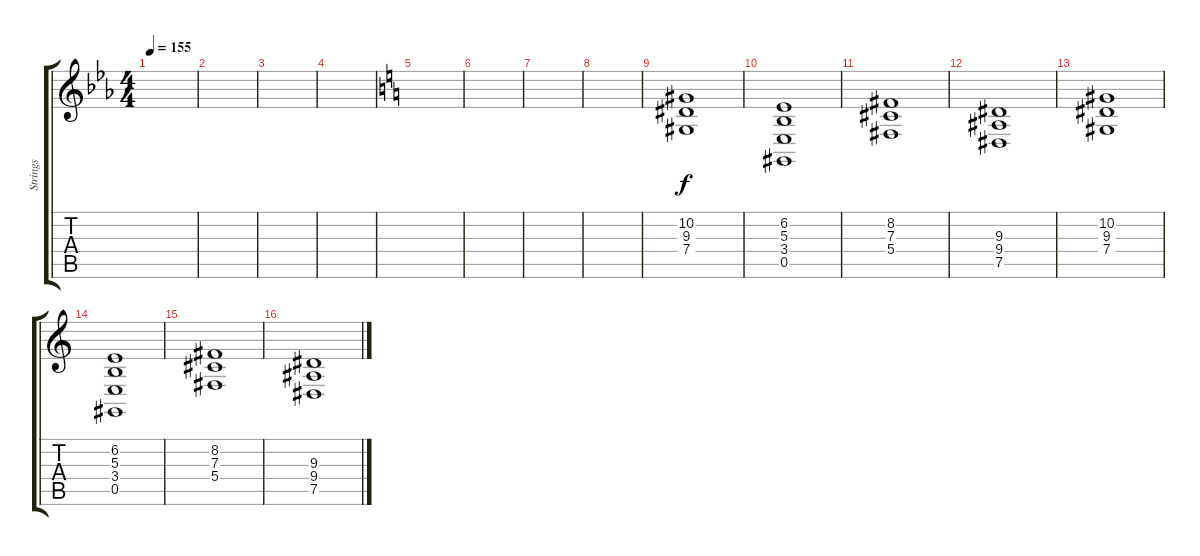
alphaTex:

\track ("Strings" "Strings") {instrument stringensemble1}
\staff {score tabs}
\tuning (Eb4 Bb3 Gb3 Db3 Ab2 Eb2) {hide}
\ts (4 4)
\tempo 155
\clef g2
\ks cminor
|
|
|
|
\ks c
|
|
|
|
(10.2 9.3 7.4).1 |
(6.2 5.3 3.4 0.5).1 |
(8.2 7.3 5.4).1 |
(9.3 9.4 7.5).1 |
(10.2 9.3 7.4).1 |
(6.2 5.3 3.4 0.5).1 |
(8.2 7.3 5.4).1 |
(9.3 9.4 7.5).1
